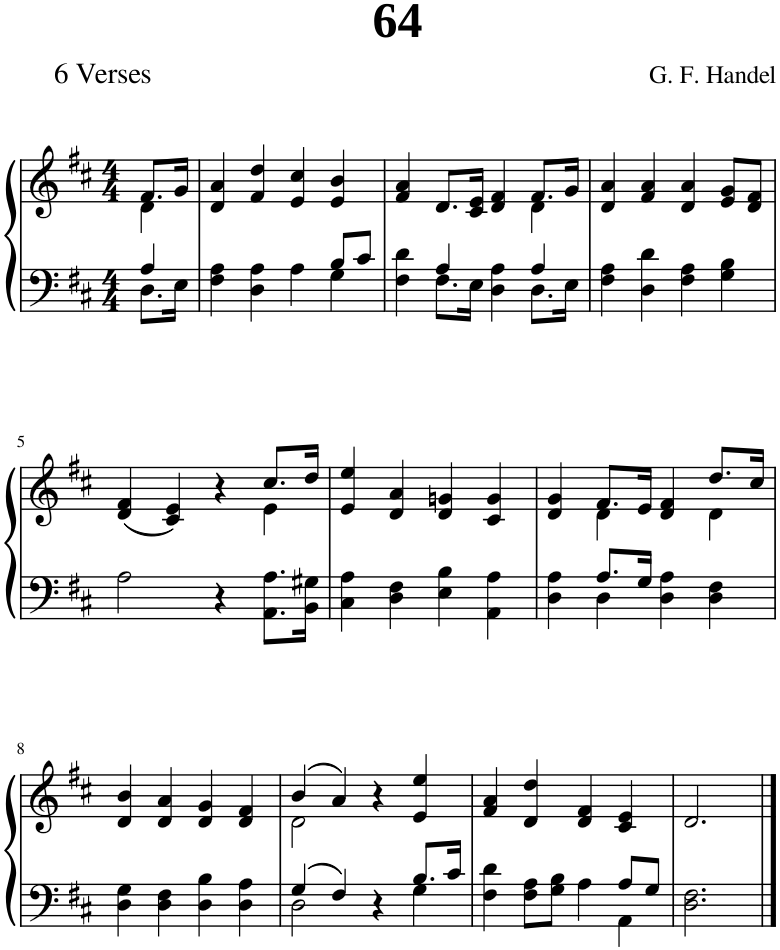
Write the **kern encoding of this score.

**kern	**kern
*part1	*part1
*staff2	*staff1
*I"Piano	*
*I'Pno.	*
*clefF4	*clefG2
*k[f#c#]	*k[f#c#]
*M4/4	*M4/4
=1	=1
*^	*^
4A/	8.D\L	8.f#/L	4d\
.	16E\Jk	16g/Jk	.
*	*	*v	*v
=2	=2	=2
4F#\ 4A\	2.ryy	4d/ 4a/
4D\ 4A\	.	4f#/ 4dd/
4A\	.	4e/ 4cc#/
8B/L	4G\	4e/ 4b/
8c#/J	.	.
=3	=3	=3
*	*	*^
4F#\ 4d\	4ryy	4f#/ 4a/	2.ryy
4A/	8.F#\L	8.d/L	.
.	16E\Jk	16c#/ 16e/Jk	.
4D\ 4A\	4ryy	4d/ 4f#/	.
4A/	8.D\L	8.f#/L	4d\
.	16E\Jk	16g/Jk	.
*v	*v	*	*
*	*v	*v
=4	=4
4F#\ 4A\	4d/ 4a/
4D\ 4d\	4f#/ 4a/
4F#\ 4A\	4d/ 4a/
4G\ 4B\	8e/ 8g/L
.	8d/ 8f#/J
!!LO:LB:g=z
=5	=5
*	*^
2A\	(4d/ 4f#/	2.ryy
.	4c#/ 4e/)	.
4r	4r	.
8.AA\ 8.A\L	8.cc#/L	4e\
16BB\ 16G#X\Jk	16dd/Jk	.
*	*v	*v
=6	=6
4C#\ 4A\	4e/ 4ee/
4D\ 4F#\	4d/ 4a/
4E\ 4B\	4d/ 4gn/
4AA\ 4A\	4c#/ 4g/
=7	=7
*^	*^
4D\ 4A\	4ryy	4d/ 4g/	4ryy
8.A/L	4D\	8.f#/L	4d\
16G/Jk	.	16e/Jk	.
4D\ 4A\	2ryy	4d/ 4f#/	4ryy
4D\ 4F#\	.	8.dd/L	4d\
.	.	16cc#/Jk	.
*v	*v	*	*
*	*v	*v
!!LO:LB:g=z
=8	=8
4D\ 4G\	4d/ 4b/
4D\ 4F#\	4d/ 4a/
4D\ 4B\	4d/ 4g/
4D\ 4A\	4d/ 4f#/
=9	=9
*^	*^
4G/	2D\	(4b/	2d\
4F#/	.	4a/)	.
4r	4ryy	4r	2ryy
8.B/L	4G\	4e/ 4ee/	.
16c#/Jk	.	.	.
*	*	*v	*v
=10	=10	=10
4F#\ 4d\	2.ryy	4f#/ 4a/
8F#\ 8A\L	.	4d/ 4dd/
8G\ 8B\J	.	.
4A\	.	4d/ 4f#/
8A/L	4AA\	4c#/ 4e/
8G/J	.	.
*v	*v	*
=11	=11
2.D\ 2.F#\	2.d/
==	==
*-	*-
